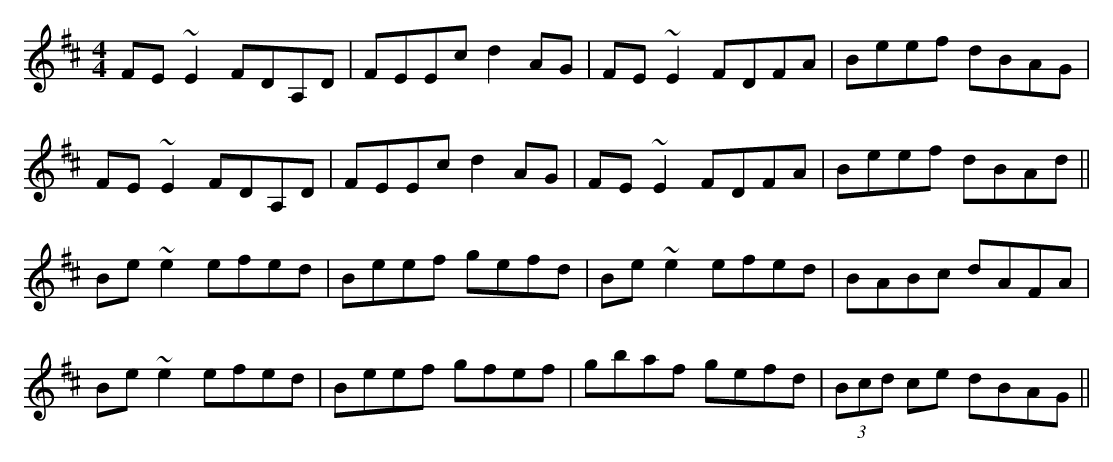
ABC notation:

X:1
M:4/4
K:Edor
FE~E2 FDA,D|FEEc d2AG|FE~E2 FDFA|Beef dBAG|
FE~E2 FDA,D|FEEc d2AG|FE~E2 FDFA|Beef dBAd||
Be~e2 efed|Beef gefd|Be~e2 efed|BABc dAFA|
Be~e2 efed|Beef gfef|gbaf gefd|(3Bcd ce dBAG||
